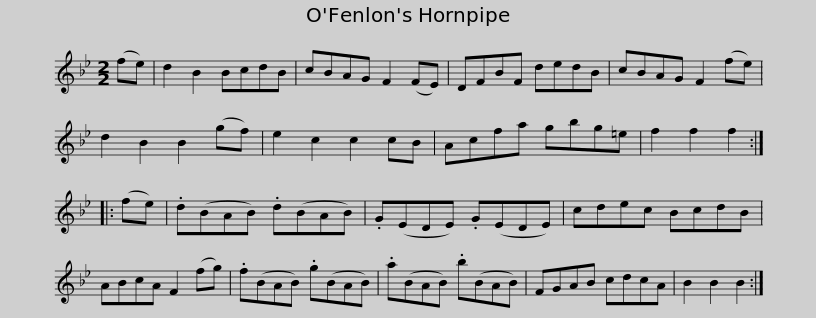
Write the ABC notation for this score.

X:1
L:1/8
M:2/2
I:linebreak $
K:Gmin
V:1 treble
V:1
 (fe) | d2 B2 BcdB | cBAG F2 (FE) | DFBF dedB | cBAG F2 (fe) | %5
 d2 B2 B2 (gf) | e2 c2 c2 cB |$ Acfa gbg=e | f2 f2 f2 :: (fe) | %10
 .d(BAB) .d(BAB) | .G(EDE) .G(EDE) | cdec BcdB |$ ABcA F2 (fg) | .f(BAB) .g(BAB) | %15
 .a(BAB) .b(BAB) | FGAB cdcA | B2 B2 B2 :| %18
